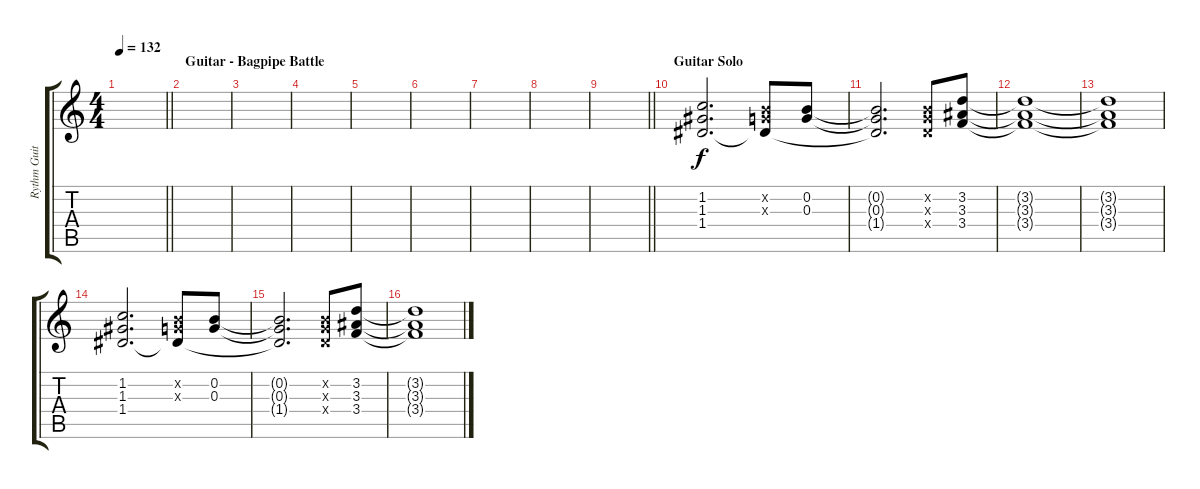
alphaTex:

\track ("Rythm Guitar (Angus Young)" "Rythm Guit") {instrument overdrivenguitar}
\staff {score tabs}
\tuning (E4 B3 G3 D3 A2 E2) {hide}
\ts (4 4)
\tempo 132
\clef g2
\barLineRight lightlight
\ks c
|
\section ("" "Guitar - Bagpipe Battle")
|
|
|
|
|
|
|
\barLineRight lightlight
|
\section ("" "Guitar Solo")
(1.2 1.3 1.4).2{d} (0.2{x} 0.3{x} 1.4{t}).8 (0.2 0.3).8 |
(0.2{t} 0.3{t} 1.4{t}).2{d} (0.2{x} 0.3{x} 0.4{x}).8 (3.2 3.3 3.4).8 |
(3.2{t} 3.3{t} 3.4{t}).1 |
(3.2{t} 3.3{t} 3.4{t}).1 |
(1.2 1.3 1.4).2{d} (0.2{x} 0.3{x} 1.4{t}).8 (0.2 0.3).8 |
(0.2{t} 0.3{t} 1.4{t}).2{d} (0.2{x} 0.3{x} 0.4{x}).8 (3.2 3.3 3.4).8 |
(3.2{t} 3.3{t} 3.4{t}).1
